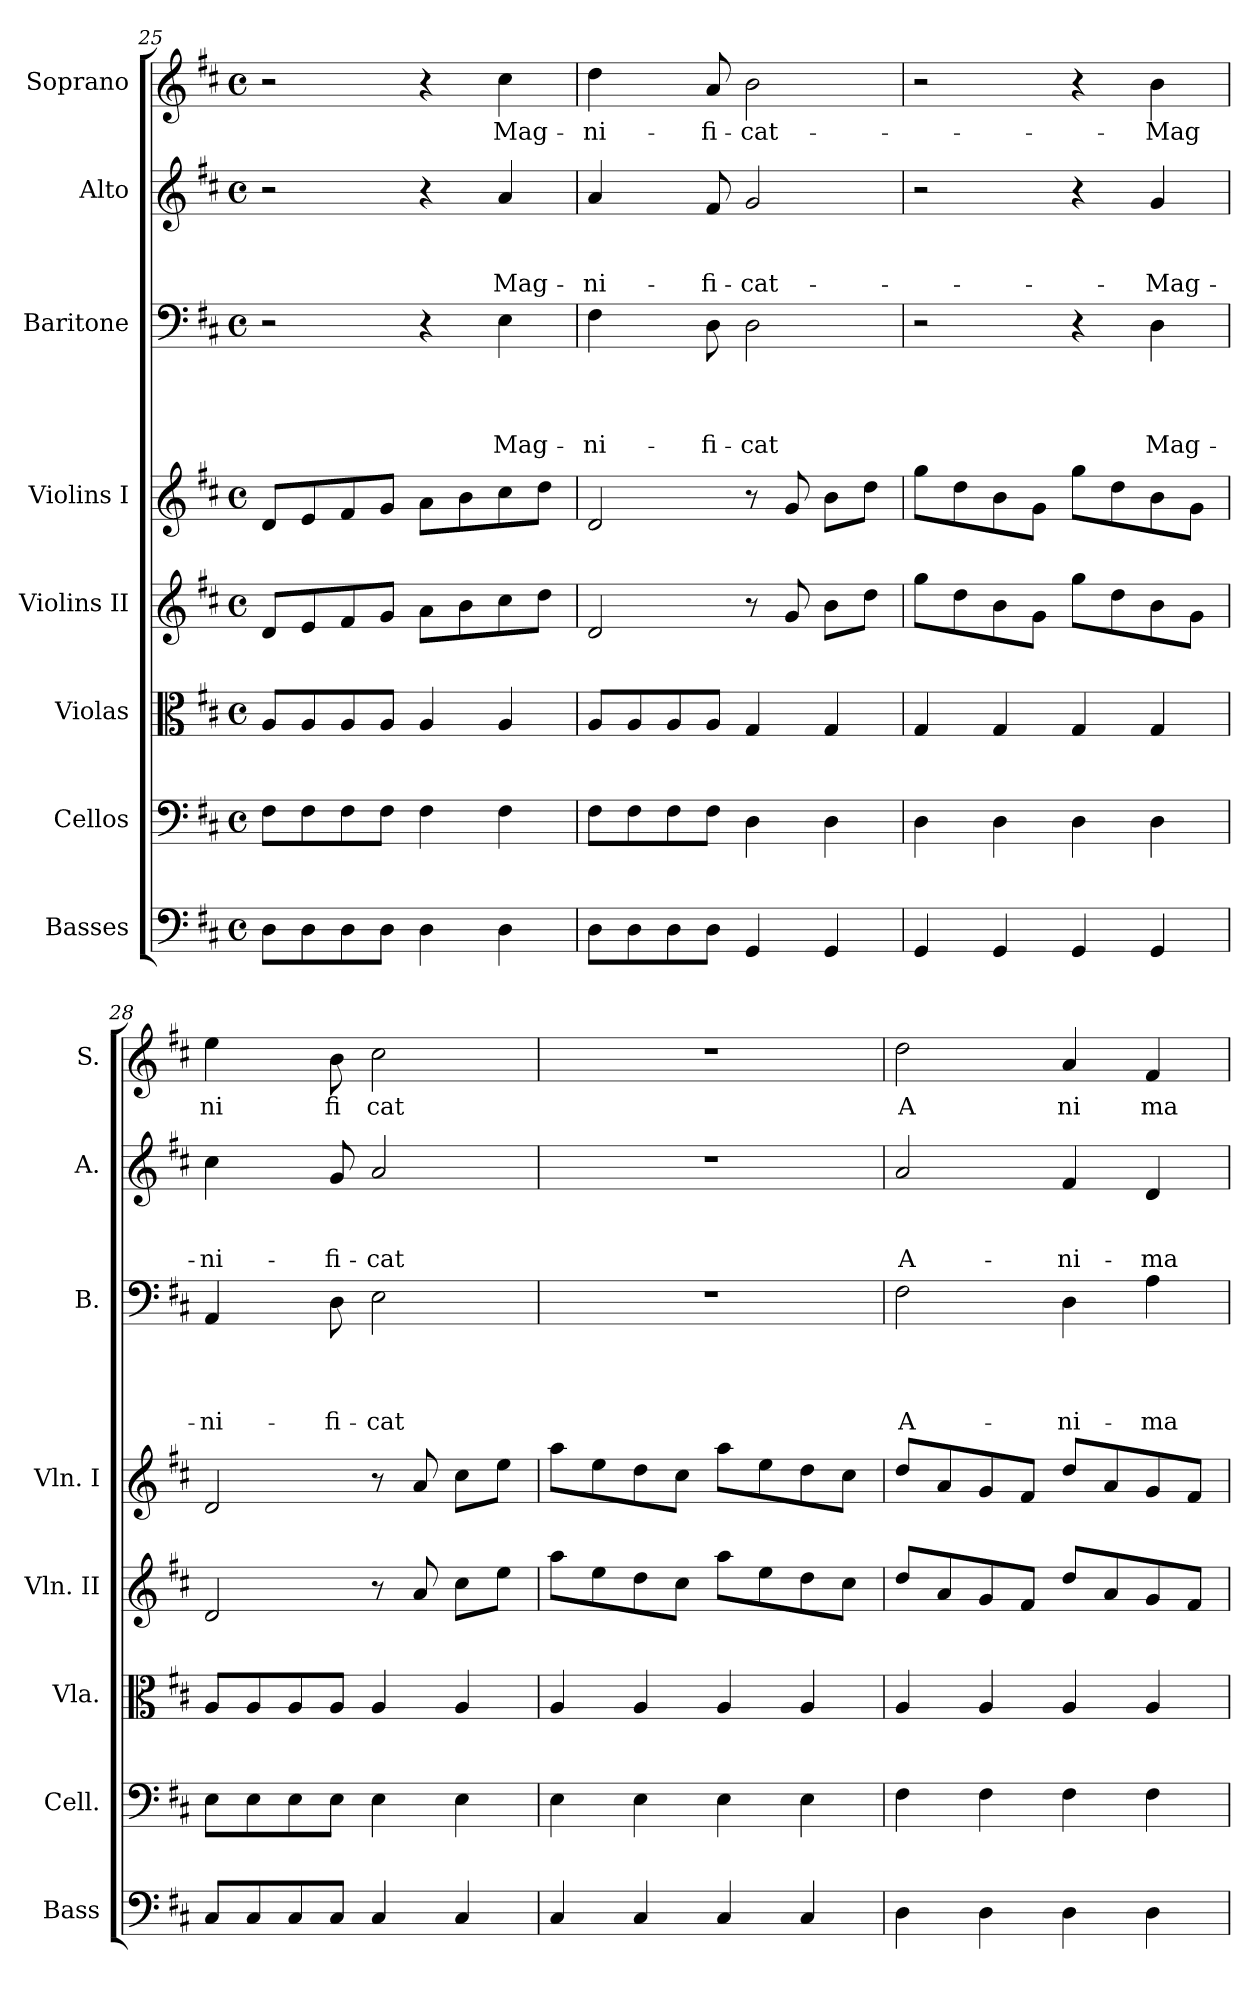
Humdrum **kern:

**kern	**kern	**kern	**kern	**kern	**kern	**text	**text	**text	**text	**kern	**text	**text	**text	**kern	**text
*part8	*part7	*part6	*part5	*part4	*part3	*part3	*part3	*part3	*part3	*part2	*part2	*part2	*part2	*part1	*part1
*staff8	*staff7	*staff6	*staff5	*staff4	*staff3	*staff3	*staff3	*staff3	*staff3	*staff2	*staff2	*staff2	*staff2	*staff1	*staff1
*I"Basses	*I"Cellos	*I"Violas	*I"Violins II	*I"Violins I	*I"Baritone	*	*	*	*	*I"Alto	*	*	*	*I"Soprano	*
*I'Bass	*I'Cell.	*I'Vla.	*I'Vln. II	*I'Vln. I	*I'B.	*	*	*	*	*I'A.	*	*	*	*I'S.	*
*clefF4	*clefF4	*clefC3	*clefG2	*clefG2	*clefF4	*	*	*	*	*clefG2	*	*	*	*clefG2	*
*ITrd7c12	*	*	*	*	*	*	*	*	*	*	*	*	*	*	*
*k[f#c#]	*k[f#c#]	*k[f#c#]	*k[f#c#]	*k[f#c#]	*k[f#c#]	*	*	*	*	*k[f#c#]	*	*	*	*k[f#c#]	*
*D:	*D:	*D:	*D:	*D:	*D:	*	*	*	*	*D:	*	*	*	*D:	*
*M4/4	*M4/4	*M4/4	*M4/4	*M4/4	*M4/4	*	*	*	*	*M4/4	*	*	*	*M4/4	*
*met(c)	*met(c)	*met(c)	*met(c)	*met(c)	*met(c)	*	*	*	*	*met(c)	*	*	*	*met(c)	*
=25	=25	=25	=25	=25	=25	=25	=25	=25	=25	=25	=25	=25	=25	=25	=25
8DD\L	8F#\L	8A/L	8d/L	8d/L	2r	.	.	.	.	2r	.	.	.	2r	.
8DD\	8F#\	8A/	8e/	8e/	.	.	.	.	.	.	.	.	.	.	.
8DD\	8F#\	8A/	8f#/	8f#/	.	.	.	.	.	.	.	.	.	.	.
8DD\J	8F#\J	8A/J	8g/J	8g/J	.	.	.	.	.	.	.	.	.	.	.
4DD\	4F#\	4A/	8a\L	8a\L	4r	.	.	.	.	4r	.	.	.	4r	.
.	.	.	8b\	8b\	.	.	.	.	.	.	.	.	.	.	.
!	!	!	!	!	!	!	!	!	!LO:LY:b	!	!	!	!LO:LY:b	!	!LO:LY:b
4DD\	4F#\	4A/	8cc#\	8cc#\	4E\	.	.	.	Mag-	4a/	.	.	Mag-	4cc#\	Mag-
.	.	.	8dd\J	8dd\J	.	.	.	.	.	.	.	.	.	.	.
=26	=26	=26	=26	=26	=26	=26	=26	=26	=26	=26	=26	=26	=26	=26	=26
!	!	!	!	!	!	!	!	!	!LO:LY:b	!	!	!	!LO:LY:b	!	!LO:LY:b
8DD\L	8F#\L	8A/L	2d/	2d/	4F#\	.	.	.	-ni-	4a/	.	.	-ni-	4dd\	-ni-
8DD\	8F#\	8A/	.	.	.	.	.	.	.	.	.	.	.	.	.
8DD\	8F#\	8A/	.	.	8ryy	.	.	.	.	8ryy	.	.	.	8ryy	.
!	!	!	!	!	!	!	!	!	!LO:LY:b:rj	!	!	!	!LO:LY:b:rj	!	!LO:LY:b:rj
8DD\J	8F#\J	8A/J	.	.	8D\	.	.	.	-fi-	8f#/	.	.	-fi-	8a/	-fi-
!	!	!	!	!	!	!	!	!	!LO:LY:b	!	!	!	!LO:LY:b	!	!LO:LY:b
4GGG/	4D\	4G/	8r	8r	2D\	.	.	.	-cat	2g/	.	.	-cat-	2b\	-cat-
.	.	.	8g/	8g/	.	.	.	.	.	.	.	.	.	.	.
4GGG/	4D\	4G/	8b\L	8b\L	.	.	.	.	.	.	.	.	.	.	.
.	.	.	8dd\J	8dd\J	.	.	.	.	.	.	.	.	.	.	.
!!LO:LB:g=z
=27	=27	=27	=27	=27	=27	=27	=27	=27	=27	=27	=27	=27	=27	=27	=27
4GGG/	4D\	4G/	8gg\L	8gg\L	2r	.	.	.	.	2r	.	.	.	2r	.
.	.	.	8dd\	8dd\	.	.	.	.	.	.	.	.	.	.	.
4GGG/	4D\	4G/	8b\	8b\	.	.	.	.	.	.	.	.	.	.	.
.	.	.	8g\J	8g\J	.	.	.	.	.	.	.	.	.	.	.
4GGG/	4D\	4G/	8gg\L	8gg\L	4r	.	.	.	.	4r	.	.	.	4r	.
.	.	.	8dd\	8dd\	.	.	.	.	.	.	.	.	.	.	.
!	!	!	!	!	!	!	!	!	!LO:LY:b	!	!	!	!LO:LY:b	!	!LO:LY:b
4GGG/	4D\	4G/	8b\	8b\	4D\	.	.	.	Mag-	4g/	.	.	-Mag-	4b\	-Mag
.	.	.	8g\J	8g\J	.	.	.	.	.	.	.	.	.	.	.
=28	=28	=28	=28	=28	=28	=28	=28	=28	=28	=28	=28	=28	=28	=28	=28
!	!	!	!	!	!	!	!	!	!LO:LY:b	!	!	!	!LO:LY:b	!	!LO:LY:b
8CC#/L	8E\L	8A/L	2d/	2d/	4AA/	.	.	.	-ni-	4cc#\	.	.	-ni-	4ee\	ni
8CC#/	8E\	8A/	.	.	.	.	.	.	.	.	.	.	.	.	.
8CC#/	8E\	8A/	.	.	8ryy	.	.	.	.	8ryy	.	.	.	8ryy	.
!	!	!	!	!	!	!	!	!	!LO:LY:b:rj	!	!	!	!LO:LY:b:rj	!	!LO:LY:b:rj
8CC#/J	8E\J	8A/J	.	.	8D\	.	.	.	-fi-	8g/	.	.	-fi-	8b\	fi
!	!	!	!	!	!	!	!	!	!LO:LY:b	!	!	!	!LO:LY:b	!	!LO:LY:b
4CC#/	4E\	4A/	8r	8r	2E\	.	.	.	-cat	2a/	.	.	-cat	2cc#\	cat
.	.	.	8a/	8a/	.	.	.	.	.	.	.	.	.	.	.
4CC#/	4E\	4A/	8cc#\L	8cc#\L	.	.	.	.	.	.	.	.	.	.	.
.	.	.	8ee\J	8ee\J	.	.	.	.	.	.	.	.	.	.	.
=29	=29	=29	=29	=29	=29	=29	=29	=29	=29	=29	=29	=29	=29	=29	=29
4CC#/	4E\	4A/	8aa\L	8aa\L	1r	.	.	.	.	1r	.	.	.	1r	.
.	.	.	8ee\	8ee\	.	.	.	.	.	.	.	.	.	.	.
4CC#/	4E\	4A/	8dd\	8dd\	.	.	.	.	.	.	.	.	.	.	.
.	.	.	8cc#\J	8cc#\J	.	.	.	.	.	.	.	.	.	.	.
4CC#/	4E\	4A/	8aa\L	8aa\L	.	.	.	.	.	.	.	.	.	.	.
.	.	.	8ee\	8ee\	.	.	.	.	.	.	.	.	.	.	.
4CC#/	4E\	4A/	8dd\	8dd\	.	.	.	.	.	.	.	.	.	.	.
.	.	.	8cc#\J	8cc#\J	.	.	.	.	.	.	.	.	.	.	.
=30	=30	=30	=30	=30	=30	=30	=30	=30	=30	=30	=30	=30	=30	=30	=30
!	!	!	!	!	!	!	!	!	!LO:LY:b:rj	!	!	!	!LO:LY:b:rj	!	!LO:LY:b:rj
4DD\	4F#\	4A/	8dd/L	8dd/L	2F#\	.	.	.	A-	2a/	.	.	A-	2dd\	A
.	.	.	8a/	8a/	.	.	.	.	.	.	.	.	.	.	.
4DD\	4F#\	4A/	8g/	8g/	.	.	.	.	.	.	.	.	.	.	.
.	.	.	8f#/J	8f#/J	.	.	.	.	.	.	.	.	.	.	.
!	!	!	!	!	!	!	!	!	!LO:LY:b	!	!	!	!LO:LY:b	!	!LO:LY:b
4DD\	4F#\	4A/	8dd/L	8dd/L	4D\	.	.	.	-ni-	4f#/	.	.	-ni-	4a/	ni
.	.	.	8a/	8a/	.	.	.	.	.	.	.	.	.	.	.
!	!	!	!	!	!	!	!	!	!LO:LY:b	!	!	!	!LO:LY:b	!	!LO:LY:b
4DD\	4F#\	4A/	8g/	8g/	4A\	.	.	.	-ma	4d/	.	.	-ma	4f#/	ma
.	.	.	8f#/J	8f#/J	.	.	.	.	.	.	.	.	.	.	.
=	=	=	=	=	=	=	=	=	=	=	=	=	=	=	=
*-	*-	*-	*-	*-	*-	*-	*-	*-	*-	*-	*-	*-	*-	*-	*-
